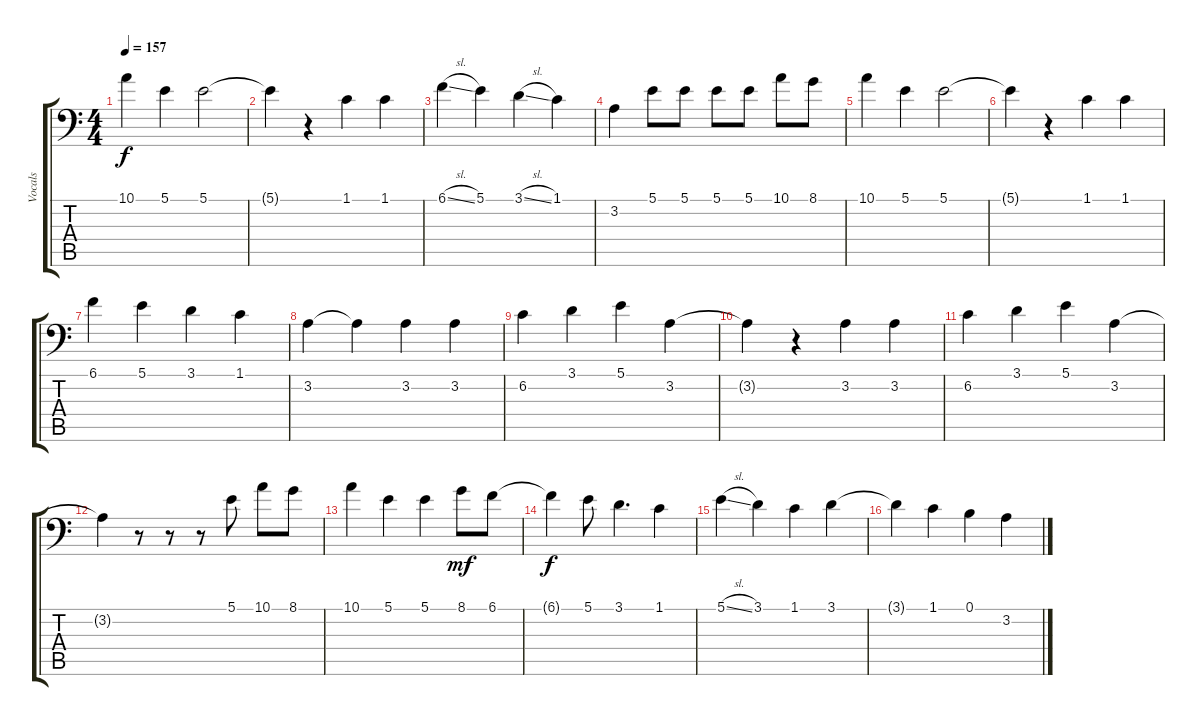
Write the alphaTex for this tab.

\track ("Vocals" "Vocals") {instrument clarinet}
\staff {score tabs}
\tuning (B3 Gb3 D3 A2 E2 A1) {hide}
\ts (4 4)
\tempo 157
\clef f4
\ks c
10.1.4{dy f} 5.1.4 5.1.2 |
5.1{t}.4 r.4 1.1.4 1.1.4 |
6.1{sl}.4 5.1.4 3.1{sl}.4 1.1.4 |
3.2.4 5.1.8 5.1.8 5.1.8 5.1.8 10.1.8 8.1.8 |
10.1.4 5.1.4 5.1.2 |
5.1{t}.4 r.4 1.1.4 1.1.4 |
6.1.4 5.1.4 3.1.4 1.1.4 |
3.2.4 3.2{t}.4 3.2.4 3.2.4 |
6.2.4 3.1.4 5.1.4 3.2.4 |
3.2{t}.4 r.4 3.2.4 3.2.4 |
6.2.4 3.1.4 5.1.4 3.2.4 |
3.2{t}.4 r.8 r.8 r.8 5.1.8 10.1.8 8.1.8 |
10.1.4 5.1.4 5.1.4 8.1.8{dy mf} 6.1.8 |
6.1{t}.4{dy f} 5.1.8 3.1.4{d} 1.1.4 |
5.1{sl}.4 3.1.4 1.1.4 3.1.4 |
3.1{t}.4 1.1.4 0.1.4 3.2.4
